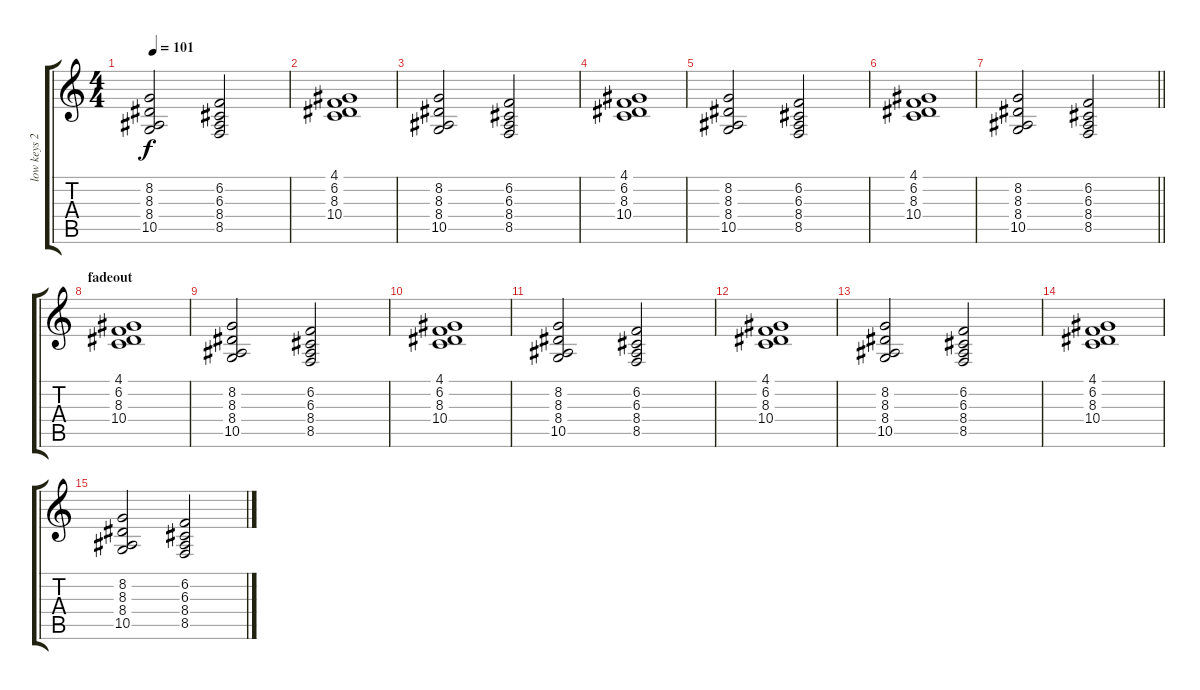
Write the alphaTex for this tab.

\track ("low keys 2" "low keys 2") {instrument recorder}
\staff {score tabs}
\tuning (E4 B3 G3 D3 A2 E2) {hide}
\ts (4 4)
\tempo 101
\clef g2
\ks c
(8.2 8.3 8.4 10.5).2{dy f} (6.2 6.3 8.4 8.5).2 |
(4.1 6.2 8.3 10.4).1 |
(8.2 8.3 8.4 10.5).2 (6.2 6.3 8.4 8.5).2 |
(4.1 6.2 8.3 10.4).1 |
(8.2 8.3 8.4 10.5).2 (6.2 6.3 8.4 8.5).2 |
(4.1 6.2 8.3 10.4).1 |
\barLineRight lightlight
(8.2 8.3 8.4 10.5).2 (6.2 6.3 8.4 8.5).2 |
\section ("" "fadeout")
(4.1 6.2 8.3 10.4).1 |
(8.2 8.3 8.4 10.5).2 (6.2 6.3 8.4 8.5).2 |
(4.1 6.2 8.3 10.4).1 |
(8.2 8.3 8.4 10.5).2 (6.2 6.3 8.4 8.5).2 |
(4.1 6.2 8.3 10.4).1 |
(8.2 8.3 8.4 10.5).2 (6.2 6.3 8.4 8.5).2 |
(4.1 6.2 8.3 10.4).1 |
(8.2 8.3 8.4 10.5).2 (6.2 6.3 8.4 8.5).2
